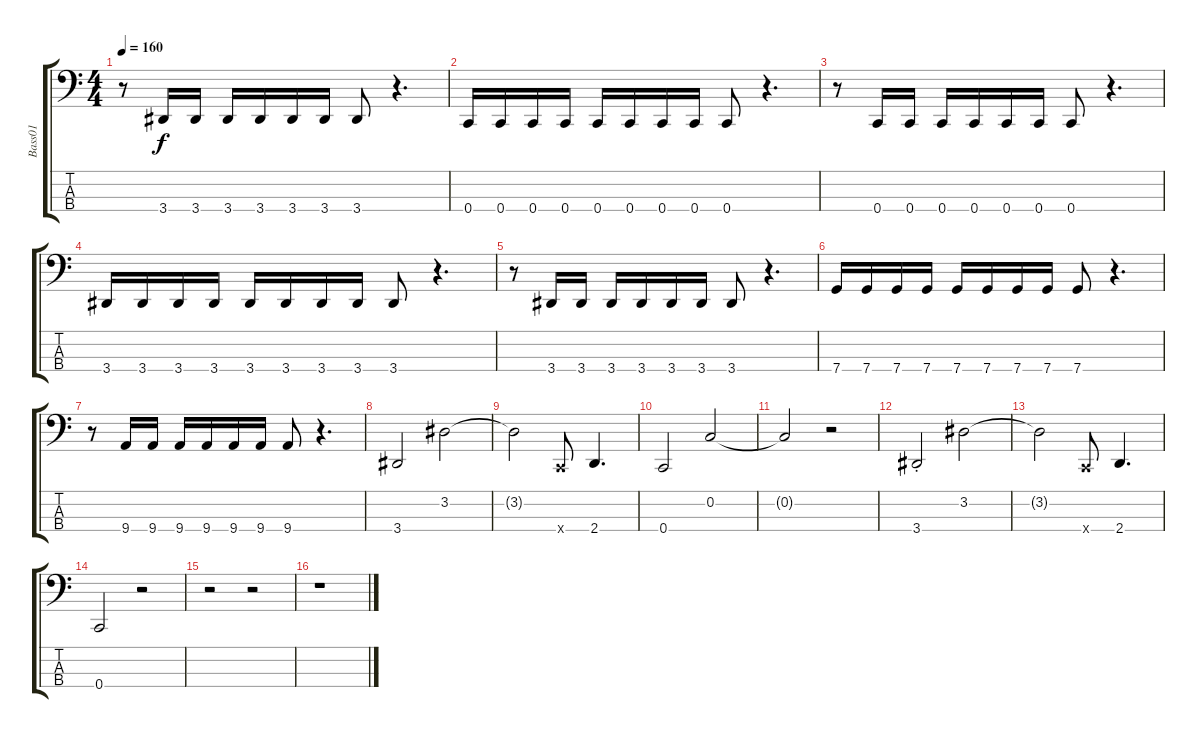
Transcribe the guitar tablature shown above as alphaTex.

\track ("Bass01" "Bass01") {instrument electricbassfinger}
\staff {score tabs}
\tuning (F2 C2 G1 C1) {hide}
\ts (4 4)
\tempo 160
\clef f4
\ks c
r.8{dy f} 3.4.16 3.4.16 3.4.16 3.4.16 3.4.16 3.4.16 3.4.8 r.4{d} |
0.4.16 0.4.16 0.4.16 0.4.16 0.4.16 0.4.16 0.4.16 0.4.16 0.4.8 r.4{d} |
r.8 0.4.16 0.4.16 0.4.16 0.4.16 0.4.16 0.4.16 0.4.8 r.4{d} |
3.4.16 3.4.16 3.4.16 3.4.16 3.4.16 3.4.16 3.4.16 3.4.16 3.4.8 r.4{d} |
r.8 3.4.16 3.4.16 3.4.16 3.4.16 3.4.16 3.4.16 3.4.8 r.4{d} |
7.4.16 7.4.16 7.4.16 7.4.16 7.4.16 7.4.16 7.4.16 7.4.16 7.4.8 r.4{d} |
r.8 9.4.16 9.4.16 9.4.16 9.4.16 9.4.16 9.4.16 9.4.8 r.4{d} |
3.4.2 3.2.2 |
3.2{t}.2 0.4{x}.8 2.4.4{d} |
0.4.2 0.2.2 |
0.2{t}.2 r.2 |
3.4{st}.2 3.2.2 |
3.2{t}.2 0.4{x}.8 2.4.4{d} |
0.4.2 r.2 |
r.2 r.2 |
r.1
